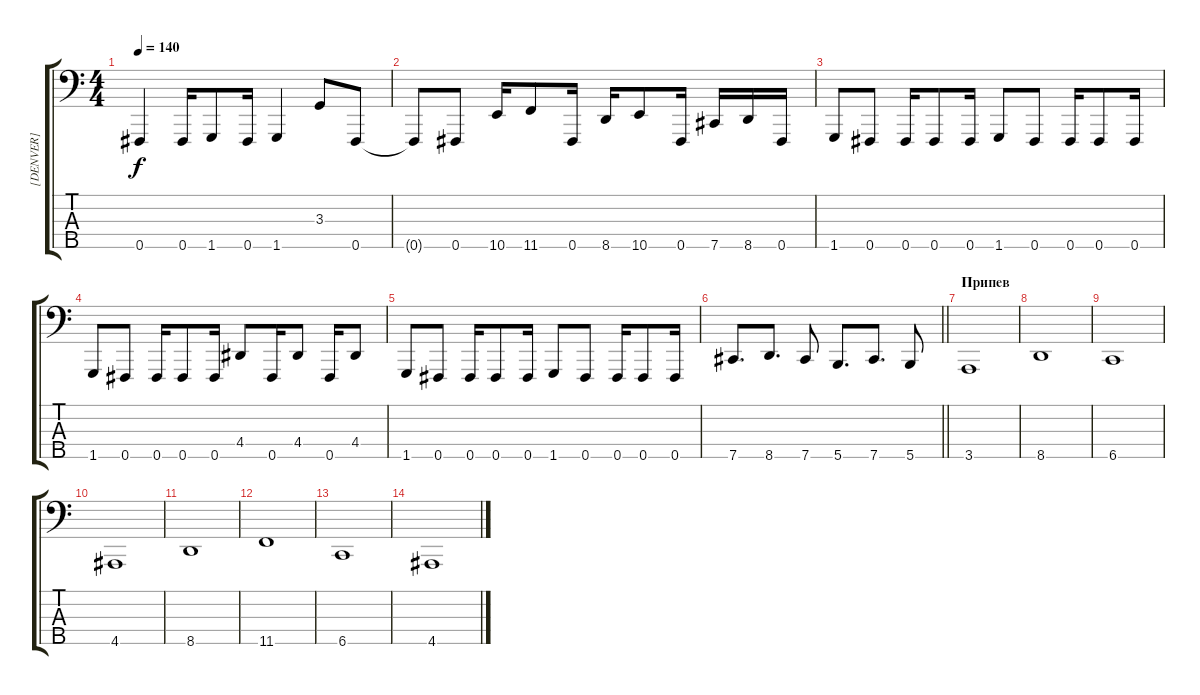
\track ("[DENVER]" "[DENVER]") {instrument electricbassfinger}
\staff {score tabs}
\tuning (D2 A1 E1 B0 Gb0) {hide}
\ts (4 4)
\tempo 140
\clef f4
\ks c
0.5{t}.4{dy f} 0.5.16 1.5.8 0.5.16 1.5.4 3.3.8 0.5.8 |
0.5{t}.8 0.5.8 10.5.16 11.5.8 0.5.16 8.5.16 10.5.8 0.5.16 7.5.16 8.5.16 0.5.16 |
1.5.8 0.5.8 0.5.16 0.5.8 0.5.16 1.5.8 0.5.8 0.5.16 0.5.8 0.5.16 |
1.5.8 0.5.8 0.5.16 0.5.8 0.5.16 4.4.8 0.5.16 4.4.8 0.5.16 4.4.8 |
1.5.8 0.5.8 0.5.16 0.5.8 0.5.16 1.5.8 0.5.8 0.5.16 0.5.8 0.5.16 |
\barLineRight lightlight
7.5.8{d} 8.5.8{d} 7.5.8 5.5.8{d} 7.5.8{d} 5.5.8 |
\section ("" "Припев")
3.5.1 |
8.5.1 |
6.5.1 |
4.5.1 |
8.5.1 |
11.5.1 |
6.5.1 |
4.5.1
